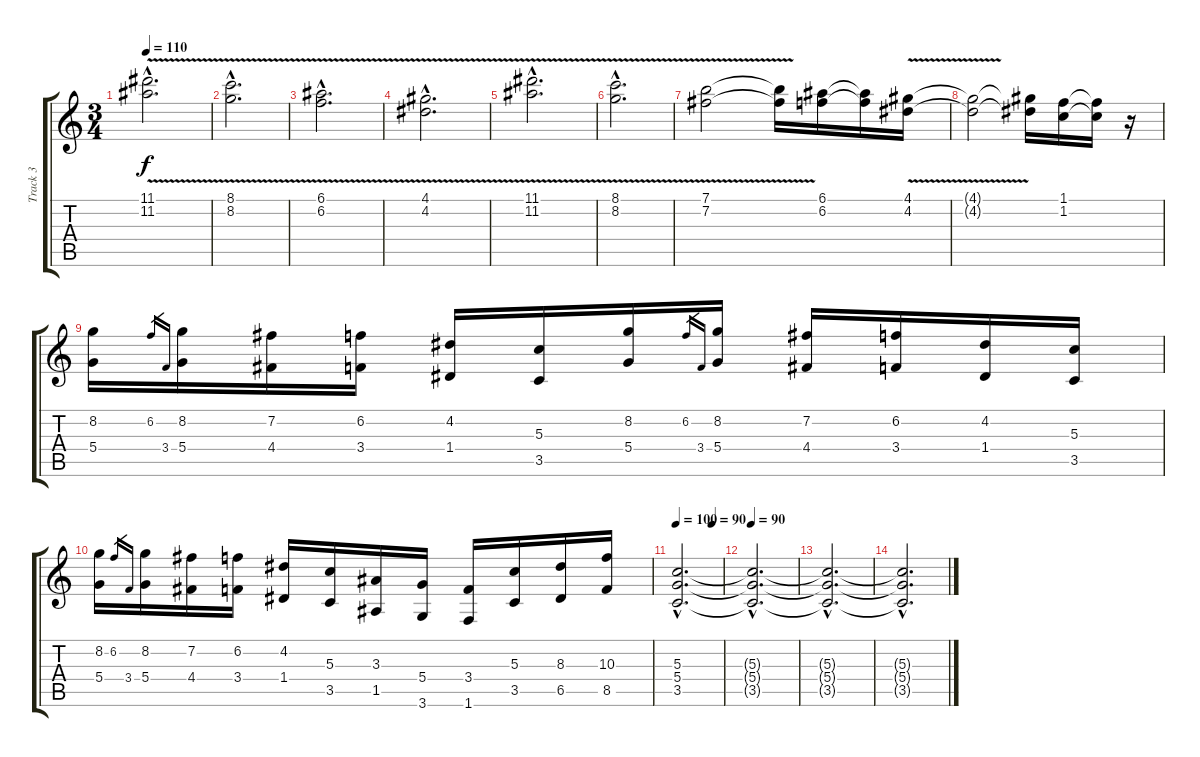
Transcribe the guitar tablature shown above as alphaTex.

\track ("Track 3" "Track 3") {instrument overdrivenguitar}
\staff {score tabs}
\tuning (E4 B3 G3 D3 A2 E2) {hide}
\ts (3 4)
\tempo 110
\clef g2
\ks c
(11.1{hac} 11.2{v hac}).2{d dy f} |
(8.1{v hac} 8.2{hac}).2{d} |
(6.1{hac} 6.2{v hac}).2{d} |
(4.1{hac} 4.2{v hac}).2{d} |
(11.1{v hac} 11.2{hac}).2{d} |
(8.1{hac} 8.2{v hac}).2{d} |
(7.1{v} 7.2).2 (7.1{t} 7.2{t}).16 (6.1 6.2).16 (6.1{t} 6.2{t}).16 (4.1 4.2{v}).16 |
(4.1{t} 4.2{t}).2 (4.1{t} 4.2{t}).16 (1.1 1.2).16 (1.1{t} 1.2{t}).16 r.16 |
(8.2 5.4).16 6.2.16{gr} 3.4.16{gr} (8.2 5.4).16 (7.2 4.4).16 (6.2 3.4).16 (4.2 1.4).16 (5.3 3.5).16 (8.2 5.4).16 6.2.16{gr} 3.4.16{gr} (8.2 5.4).16 (7.2 4.4).16 (6.2 3.4).16 (4.2 1.4).16 (5.3 3.5).16 |
(8.2 5.4).16 6.2.16{gr} 3.4.16{gr} (8.2 5.4).16 (7.2 4.4).16 (6.2 3.4).16 (4.2 1.4).16 (5.3 3.5).16 (3.3 1.5).16 (5.4 3.6).16 (3.4 1.6).16 (5.3 3.5).16 (8.3 6.5).16 (10.3 8.5).16 |
\tempo 100
\tempo (90 0.7777777777777778)
(5.3{hac} 5.4{hac} 3.5{hac}).2{d} |
\tempo 90
(5.3{hac t} 5.4{hac t} 3.5{hac t}).2{d} |
(5.3{hac t} 5.4{hac t} 3.5{hac t}).2{d} |
(5.3{hac t} 5.4{hac t} 3.5{hac t}).2{d volume 0}
